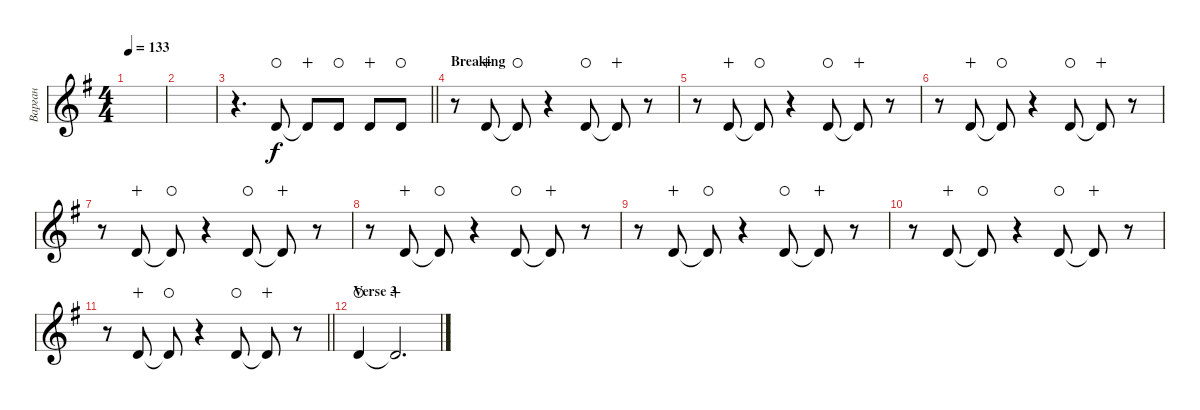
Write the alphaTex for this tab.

\track ("Варган" "Варган") {mute instrument acousticguitarnylon}
\staff {score}
\tuning (E4 B3 G3 D3 A2 E2) {hide}
\ts (4 4)
\tempo 133
\clef g2
\ks eminor
|
|
\barLineRight lightlight
r.4{d} 0.4.8{waho} 0.4{t}.8{wahc} 0.4.8{waho} 0.4.8{wahc} 0.4.8{waho} |
\section ("" "Breaking")
r.8 0.4.8{wahc} 0.4{t}.8{waho} r.4 0.4.8{waho} 0.4{t}.8{wahc} r.8 |
r.8 0.4.8{wahc} 0.4{t}.8{waho} r.4 0.4.8{waho} 0.4{t}.8{wahc} r.8 |
r.8 0.4.8{wahc} 0.4{t}.8{waho} r.4 0.4.8{waho} 0.4{t}.8{wahc} r.8 |
r.8 0.4.8{wahc} 0.4{t}.8{waho} r.4 0.4.8{waho} 0.4{t}.8{wahc} r.8 |
r.8 0.4.8{wahc} 0.4{t}.8{waho} r.4 0.4.8{waho} 0.4{t}.8{wahc} r.8 |
r.8 0.4.8{wahc} 0.4{t}.8{waho} r.4 0.4.8{waho} 0.4{t}.8{wahc} r.8 |
r.8 0.4.8{wahc} 0.4{t}.8{waho} r.4 0.4.8{waho} 0.4{t}.8{wahc} r.8 |
\barLineRight lightlight
r.8 0.4.8{wahc} 0.4{t}.8{waho} r.4 0.4.8{waho} 0.4{t}.8{wahc} r.8 |
\section ("" "Verse 3")
0.4.4{waho} 0.4{t}.2{d wahc}
